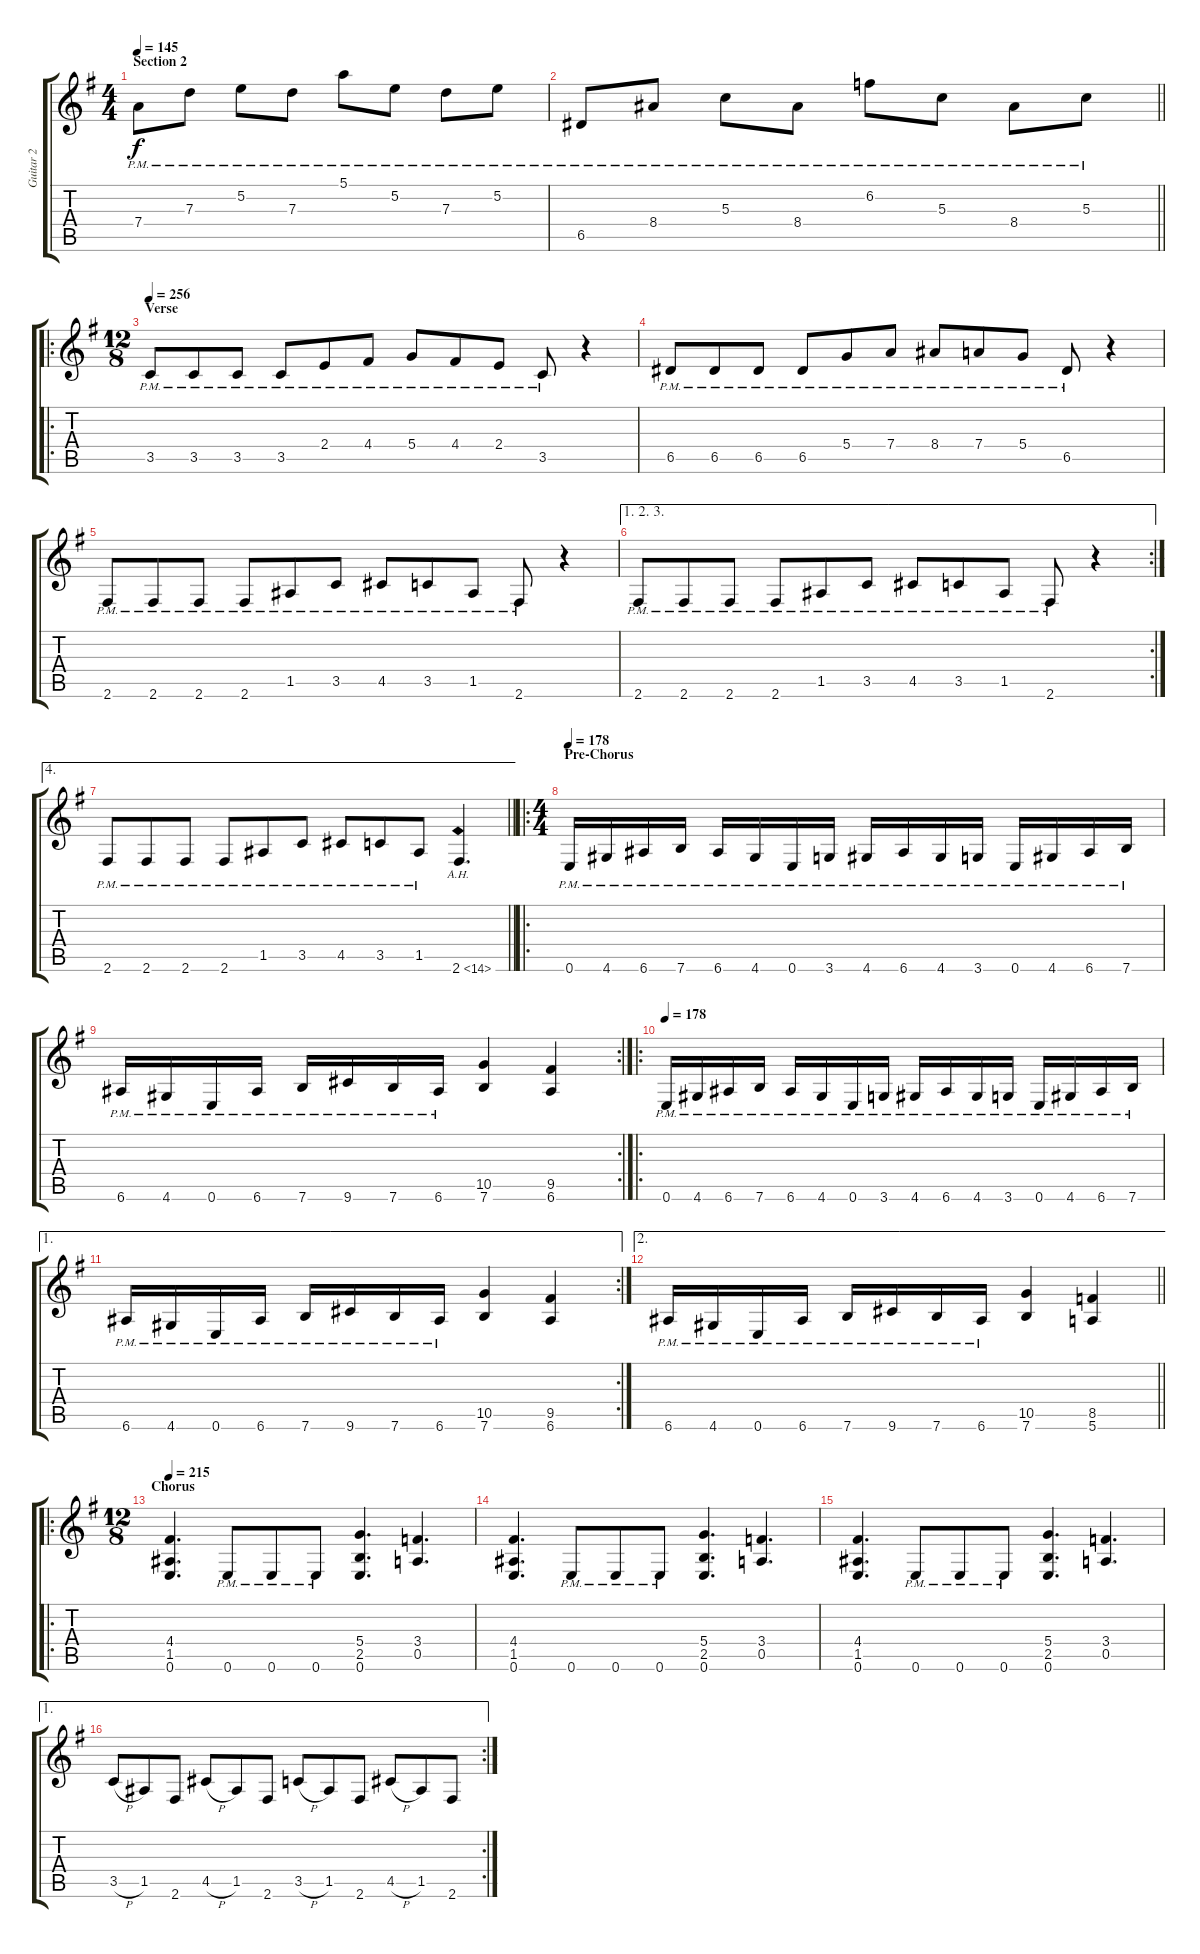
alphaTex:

\track ("Guitar 2" "Guitar 2") {instrument distortionguitar}
\staff {score tabs}
\tuning (E4 B3 G3 D3 A2 E2) {hide}
\ts (4 4)
\section ("" "Section 2")
\tempo 145
\clef g2
\ks eminor
7.4{pm}.8{dy f} 7.3{pm}.8 5.2{pm}.8 7.3{pm}.8 5.1{pm}.8 5.2{pm}.8 7.3{pm}.8 5.2{pm}.8 |
\barLineRight lightlight
6.5{pm}.8 8.4{pm}.8 5.3{pm}.8 8.4{pm}.8 6.2{pm}.8 5.3{pm}.8 8.4{pm}.8 5.3{pm}.8 |
\ro
\ts (12 8)
\section ("" "Verse")
\tempo 256
3.5{pm}.8 3.5{pm}.8 3.5{pm}.8 3.5{pm}.8 2.4{pm}.8 4.4{pm}.8 5.4{pm}.8 4.4{pm}.8 2.4{pm}.8 3.5{pm}.8 r.4 |
6.5{pm}.8 6.5{pm}.8 6.5{pm}.8 6.5{pm}.8 5.4{pm}.8 7.4{pm}.8 8.4{pm}.8 7.4{pm}.8 5.4{pm}.8 6.5{pm}.8 r.4 |
2.6{pm}.8 2.6{pm}.8 2.6{pm}.8 2.6{pm}.8 1.5{pm}.8 3.5{pm}.8 4.5{pm}.8 3.5{pm}.8 1.5{pm}.8 2.6{pm}.8 r.4 |
\ae (1 2 3)
\rc 2
2.6{pm}.8 2.6{pm}.8 2.6{pm}.8 2.6{pm}.8 1.5{pm}.8 3.5{pm}.8 4.5{pm}.8 3.5{pm}.8 1.5{pm}.8 2.6{pm}.8 r.4 |
\ae 4
\barLineRight lightlight
2.6{pm}.8 2.6{pm}.8 2.6{pm}.8 2.6{pm}.8 1.5{pm}.8 3.5{pm}.8 4.5{pm}.8 3.5{pm}.8 1.5{pm}.8 2.6{ah 12}.4{d} |
\ro
\ts (4 4)
\section ("" "Pre-Chorus")
\tempo 178
0.6{pm}.16 4.6{pm}.16 6.6{pm}.16 7.6{pm}.16 6.6{pm}.16 4.6{pm}.16 0.6{pm}.16 3.6{pm}.16 4.6{pm}.16 6.6{pm}.16 4.6{pm}.16 3.6{pm}.16 0.6{pm}.16 4.6{pm}.16 6.6{pm}.16 7.6{pm}.16 |
\rc 2
6.6{pm}.16 4.6{pm}.16 0.6{pm}.16 6.6{pm}.16 7.6{pm}.16 9.6{pm}.16 7.6{pm}.16 6.6{pm}.16 (10.5 7.6).4 (9.5 6.6).4 |
\ro
\tempo 178
0.6{pm}.16 4.6{pm}.16 6.6{pm}.16 7.6{pm}.16 6.6{pm}.16 4.6{pm}.16 0.6{pm}.16 3.6{pm}.16 4.6{pm}.16 6.6{pm}.16 4.6{pm}.16 3.6{pm}.16 0.6{pm}.16 4.6{pm}.16 6.6{pm}.16 7.6{pm}.16 |
\ae 1
\rc 2
6.6{pm}.16 4.6{pm}.16 0.6{pm}.16 6.6{pm}.16 7.6{pm}.16 9.6{pm}.16 7.6{pm}.16 6.6{pm}.16 (10.5 7.6).4 (9.5 6.6).4 |
\ae 2
\barLineRight lightlight
6.6{pm}.16 4.6{pm}.16 0.6{pm}.16 6.6{pm}.16 7.6{pm}.16 9.6{pm}.16 7.6{pm}.16 6.6{pm}.16 (10.5 7.6).4 (8.5 5.6).4 |
\ro
\ts (12 8)
\section ("" "Chorus")
\tempo 215
(4.4 1.5 0.6).4{d} 0.6{pm}.8 0.6{pm}.8 0.6{pm}.8 (5.4 2.5 0.6).4{d} (3.4 0.5).4{d} |
(4.4 1.5 0.6).4{d} 0.6{pm}.8 0.6{pm}.8 0.6{pm}.8 (5.4 2.5 0.6).4{d} (3.4 0.5).4{d} |
(4.4 1.5 0.6).4{d} 0.6{pm}.8 0.6{pm}.8 0.6{pm}.8 (5.4 2.5 0.6).4{d} (3.4 0.5).4{d} |
\ae 1
\rc 2
3.5{h}.8 1.5.8 2.6.8 4.5{h}.8 1.5.8 2.6.8 3.5{h}.8 1.5.8 2.6.8 4.5{h}.8 1.5.8 2.6.8
